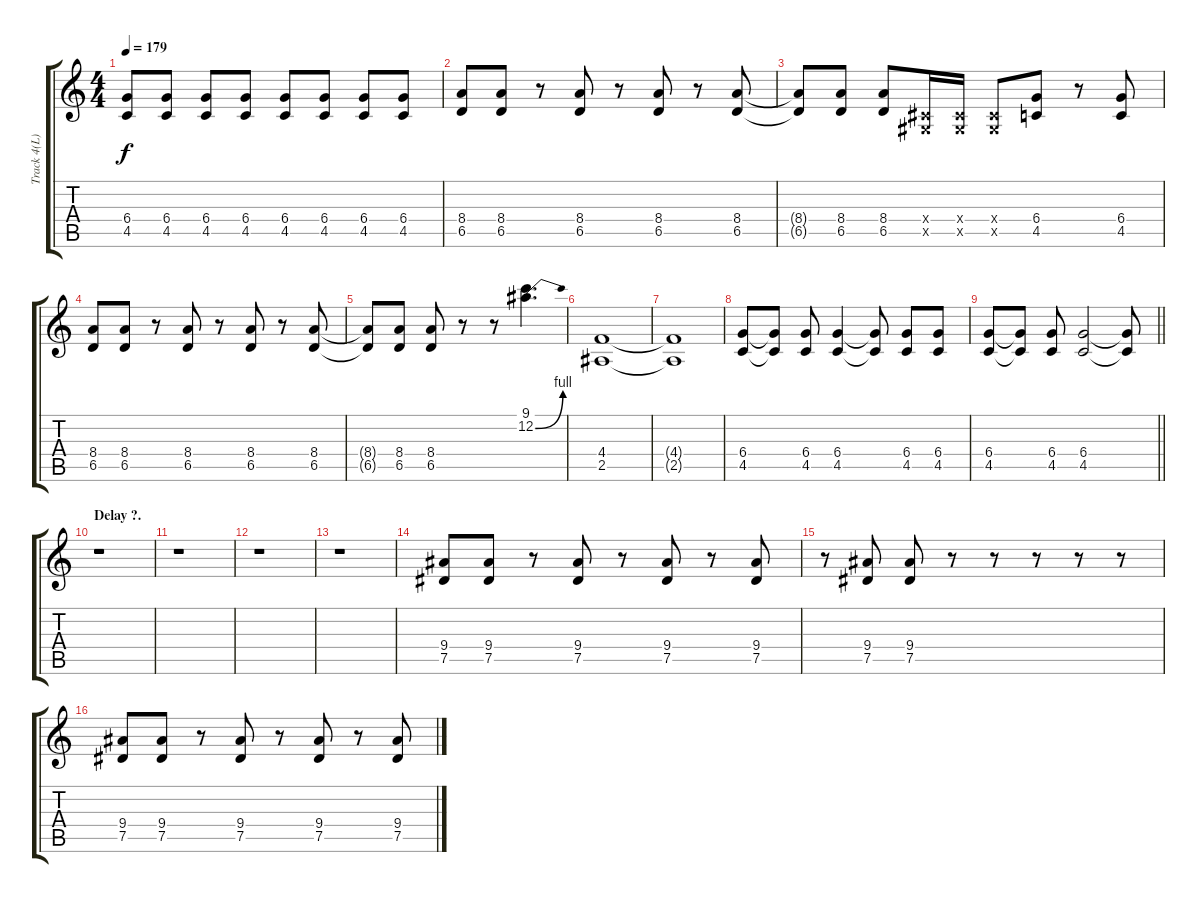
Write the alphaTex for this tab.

\track ("Track 4(L)" "Track 4(L)") {instrument overdrivenguitar}
\staff {score tabs}
\tuning (Eb4 Bb3 Gb3 Db3 Ab2 Eb2) {hide}
\ts (4 4)
\tempo 179
\clef g2
\ks c
(6.4 4.5).8{dy f} (6.4 4.5).8 (6.4 4.5).8 (6.4 4.5).8 (6.4 4.5).8 (6.4 4.5).8 (6.4 4.5).8 (6.4 4.5).8 |
(8.4 6.5).8 (8.4 6.5).8 r.8 (8.4 6.5).8 r.8 (8.4 6.5).8 r.8 (8.4 6.5).8 |
(8.4{t} 6.5{t}).8 (8.4 6.5).8 (8.4 6.5).8 (0.4{x} 0.5{x}).16 (0.4{x} 0.5{x}).16 (0.4{x} 0.5{x}).8 (6.4 4.5).8 r.8 (6.4 4.5).8 |
(8.4 6.5).8 (8.4 6.5).8 r.8 (8.4 6.5).8 r.8 (8.4 6.5).8 r.8 (8.4 6.5).8 |
(8.4{t} 6.5{t}).8 (8.4 6.5).8 (8.4 6.5).8 r.8 r.8 (9.1 12.2{be (bend 0 0 60 4)}).4{d} |
(4.4 2.5).1 |
(4.4{t} 2.5{t}).1 |
(6.4 4.5).8 (6.4{t} 4.5{t}).8 (6.4 4.5).8 (6.4 4.5).4 (6.4{t} 4.5{t}).8 (6.4 4.5).8 (6.4 4.5).8 |
\barLineRight lightlight
(6.4 4.5).8 (6.4{t} 4.5{t}).8 (6.4 4.5).8 (6.4 4.5).2 (6.4{t} 4.5{t}).8 |
\section ("" "Delay ?.")
r.1 |
r.1 |
r.1 |
r.1 |
(9.4 7.5).8 (9.4 7.5).8 r.8 (9.4 7.5).8 r.8 (9.4 7.5).8 r.8 (9.4 7.5).8 |
r.8 (9.4 7.5).8 (9.4 7.5).8 r.8 r.8 r.8 r.8 r.8 |
(9.4 7.5).8 (9.4 7.5).8 r.8 (9.4 7.5).8 r.8 (9.4 7.5).8 r.8 (9.4 7.5).8
